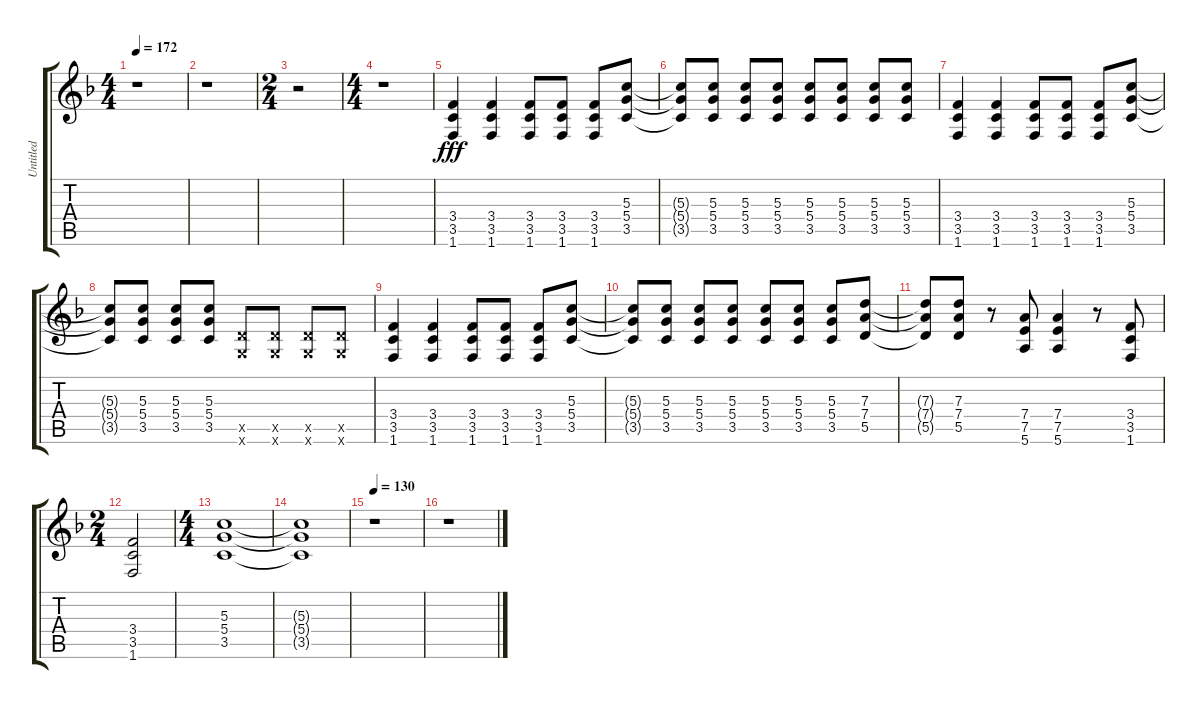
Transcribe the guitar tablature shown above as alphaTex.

\track ("Untitled" "Untitled") {instrument distortionguitar}
\staff {score tabs}
\tuning (E4 B3 G3 D3 A2 E2) {hide}
\ts (4 4)
\tempo 172
\clef g2
\ks f
r.1{dy fff} |
r.1 |
\ts (2 4)
r.2 |
\ts (4 4)
r.1 |
(3.4 3.5 1.6).4 (3.4 3.5 1.6).4 (3.4 3.5 1.6).8 (3.4 3.5 1.6).8 (3.4 3.5 1.6).8 (5.3 5.4 3.5).8 |
(5.3{t} 5.4{t} 3.5{t}).8 (5.3 5.4 3.5).8 (5.3 5.4 3.5).8 (5.3 5.4 3.5).8 (5.3 5.4 3.5).8 (5.3 5.4 3.5).8 (5.3 5.4 3.5).8 (5.3 5.4 3.5).8 |
(3.4 3.5 1.6).4 (3.4 3.5 1.6).4 (3.4 3.5 1.6).8 (3.4 3.5 1.6).8 (3.4 3.5 1.6).8 (5.3 5.4 3.5).8 |
(5.3{t} 5.4{t} 3.5{t}).8 (5.3 5.4 3.5).8 (5.3 5.4 3.5).8 (5.3 5.4 3.5).8 (5.5{x} 3.6{x}).8 (5.5{x} 3.6{x}).8 (5.5{x} 3.6{x}).8 (5.5{x} 3.6{x}).8 |
(3.4 3.5 1.6).4 (3.4 3.5 1.6).4 (3.4 3.5 1.6).8 (3.4 3.5 1.6).8 (3.4 3.5 1.6).8 (5.3 5.4 3.5).8 |
(5.3{t} 5.4{t} 3.5{t}).8 (5.3 5.4 3.5).8 (5.3 5.4 3.5).8 (5.3 5.4 3.5).8 (5.3 5.4 3.5).8 (5.3 5.4 3.5).8 (5.3 5.4 3.5).8 (7.3 7.4 5.5).8 |
(7.3{t} 7.4{t} 5.5{t}).8 (7.3 7.4 5.5).8 r.8 (7.4 7.5 5.6).8 (7.4 7.5 5.6).4 r.8 (3.4 3.5 1.6).8 |
\ts (2 4)
(3.4 3.5 1.6).2 |
\ts (4 4)
(5.3 5.4 3.5).1 |
(5.3{t} 5.4{t} 3.5{t}).1 |
\tempo 130
r.1 |
r.1
